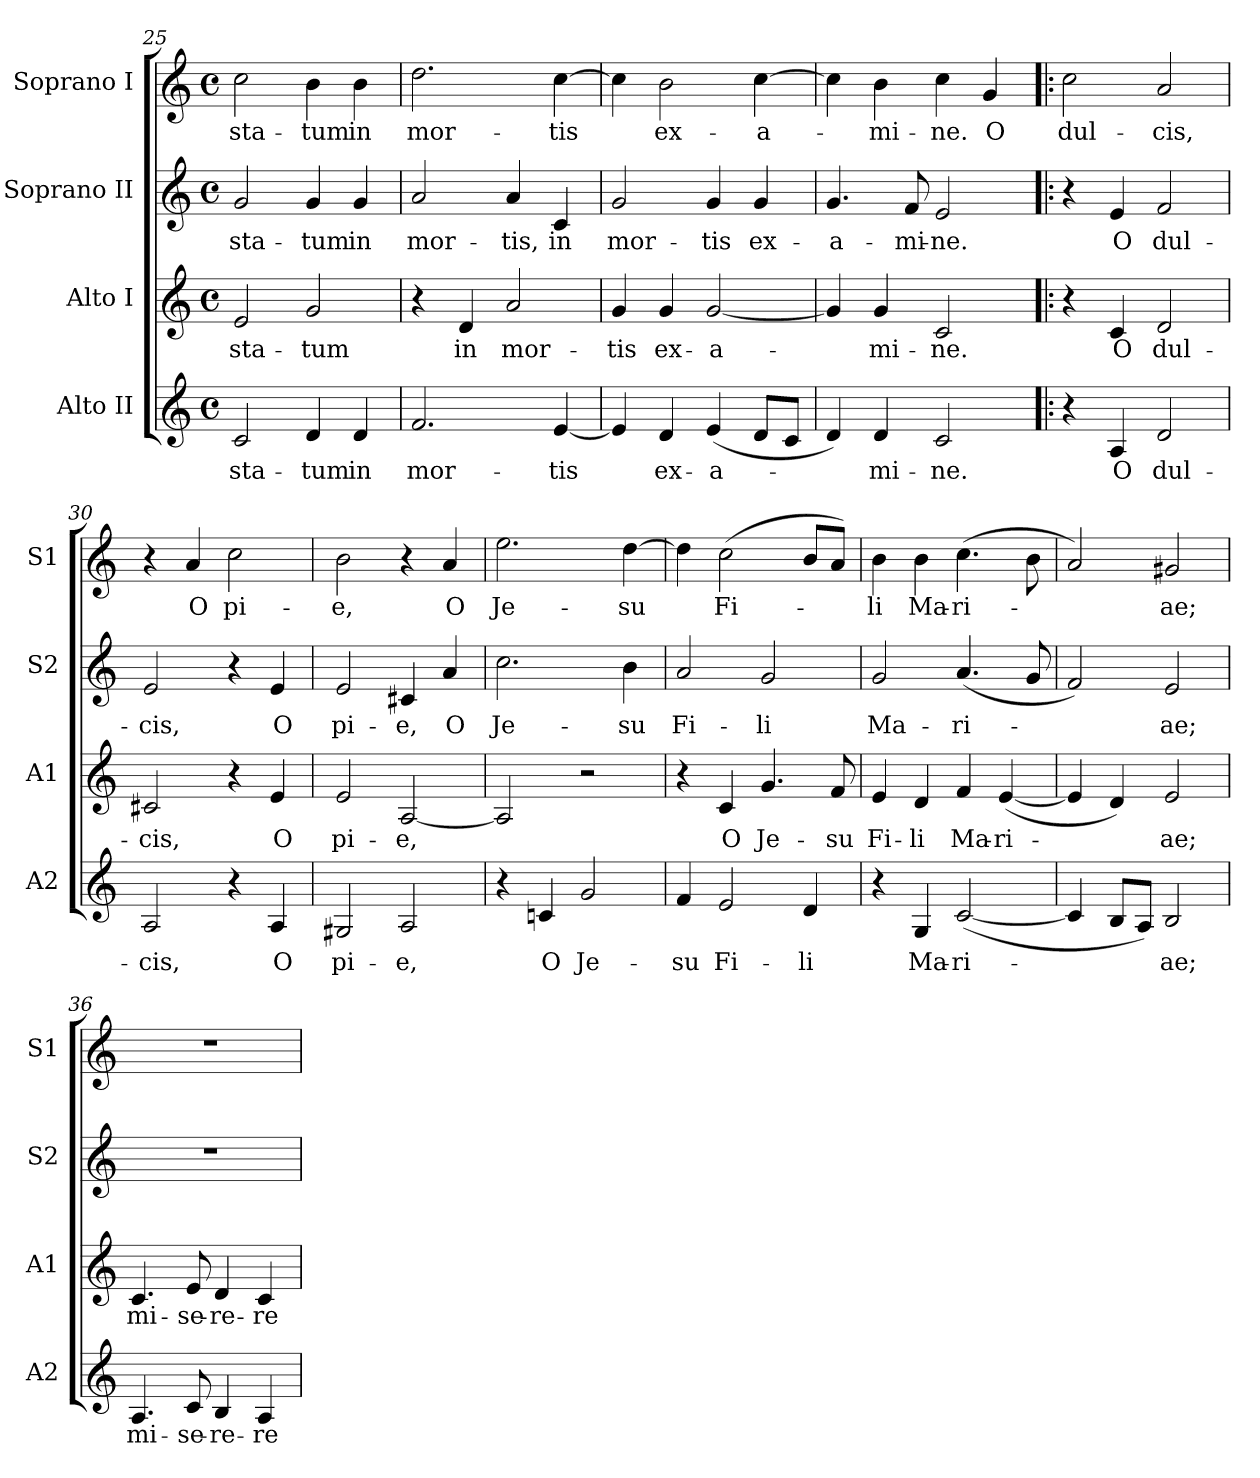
**kern	**text	**kern	**text	**kern	**text	**kern	**text
*part4	*part4	*part3	*part3	*part2	*part2	*part1	*part1
*staff4	*staff4	*staff3	*staff3	*staff2	*staff2	*staff1	*staff1
*I"Alto II	*	*I"Alto I	*	*I"Soprano II	*	*I"Soprano I	*
*I'A2	*	*I'A1	*	*I'S2	*	*I'S1	*
!!LO:LB:g=z
*clefG2	*	*clefG2	*	*clefG2	*	*clefG2	*
*k[]	*	*k[]	*	*k[]	*	*k[]	*
*M4/4	*	*M4/4	*	*M4/4	*	*M4/4	*
*met(c)	*	*met(c)	*	*met(c)	*	*met(c)	*
=25	=25	=25	=25	=25	=25	=25	=25
!	!LO:LY:b	!	!LO:LY:b	!	!LO:LY:b	!	!LO:LY:b
2c/	-sta-	2e/	-sta-	2g/	-sta-	2cc\	-sta-
!	!LO:LY:b	!	!LO:LY:b	!	!LO:LY:b	!	!LO:LY:b
4d/	-tum	2g/	-tum	4g/	-tum	4b\	-tum
!	!LO:LY:b	!	!	!	!LO:LY:b	!	!LO:LY:b
4d/	in	.	.	4g/	in	4b\	in
=26	=26	=26	=26	=26	=26	=26	=26
!	!LO:LY:b	!	!	!	!LO:LY:b	!	!LO:LY:b
2.f/	mor-	4r	.	2a/	mor-	2.dd\	mor-
!	!	!	!LO:LY:b	!	!	!	!
.	.	4d/	in	.	.	.	.
!	!	!	!LO:LY:b	!	!LO:LY:b	!	!
.	.	2a/	mor-	4a/	-tis,	.	.
!	!LO:LY:b	!	!	!	!LO:LY:b	!	!LO:LY:b
[4e/	-tis	.	.	4c/	in	[4cc\	-tis
=27	=27	=27	=27	=27	=27	=27	=27
!	!	!	!LO:LY:b	!	!LO:LY:b	!	!
4e/]	.	4g/	-tis	2g/	mor-	4cc\]	.
!	!LO:LY:b	!	!LO:LY:b	!	!	!	!LO:LY:b
4d/	ex-	4g/	ex-	.	.	2b\	ex-
!	!LO:LY:b	!	!LO:LY:b	!	!LO:LY:b	!	!
(<4e/	-a-	[2g/	-a-	4g/	-tis	.	.
!	!	!	!	!	!LO:LY:b	!	!LO:LY:b
8d/L	.	.	.	4g/	ex-	[4cc\	-a-
8c/J	.	.	.	.	.	.	.
=28	=28	=28	=28	=28	=28	=28	=28
!	!LO:LY:b	!	!LO:LY:b	!	!LO:LY:b	!	!
4d/)	-­	4g/]	-­	4.g/	-a-	4cc\]	.
!	!LO:LY:b	!	!LO:LY:b	!	!	!	!LO:LY:b
4d/	mi-	4g/	mi-	.	.	4b\	-mi-
!	!	!	!	!	!LO:LY:b	!	!
.	.	.	.	8f/	-mi-	.	.
!	!LO:LY:b	!	!LO:LY:b	!	!LO:LY:b	!	!LO:LY:b
2c/	-ne.	2c/	-ne.	2e/	-ne.	4cc\	-ne.
!	!	!	!	!	!	!	!LO:LY:b
.	.	.	.	.	.	4g/	O
!!LO:PB:g=z
=29!|:	=29!|:	=29!|:	=29!|:	=29!|:	=29!|:	=29!|:	=29!|:
!	!	!	!	!	!	!	!LO:LY:b
4r	.	4r	.	4r	.	2cc\	dul-
!	!LO:LY:b	!	!LO:LY:b	!	!LO:LY:b	!	!
4A/	O	4c/	O	4e/	O	.	.
!	!LO:LY:b	!	!LO:LY:b	!	!LO:LY:b	!	!LO:LY:b
2d/	dul-	2d/	dul-	2f/	dul-	2a/	-cis,
=30	=30	=30	=30	=30	=30	=30	=30
!	!LO:LY:b	!	!LO:LY:b	!	!LO:LY:b	!	!
2A/	-cis,	2c#X/	-cis,	2e/	-cis,	4r	.
!	!	!	!	!	!	!	!LO:LY:b
.	.	.	.	.	.	4a/	O
!	!	!	!	!	!	!	!LO:LY:b
4r	.	4r	.	4r	.	2cc\	pi-
!	!LO:LY:b	!	!LO:LY:b	!	!LO:LY:b	!	!
4A/	O	4e/	O	4e/	O	.	.
=31	=31	=31	=31	=31	=31	=31	=31
!	!LO:LY:b	!	!LO:LY:b	!	!LO:LY:b	!	!LO:LY:b
2G#X/	pi-	2e/	pi-	2e/	pi-	2b\	-e,
!	!LO:LY:b	!	!LO:LY:b	!	!LO:LY:b	!	!
2A/	-e,	[2A/	-e,	4c#X/	-e,	4r	.
!	!	!	!	!	!LO:LY:b	!	!LO:LY:b
.	.	.	.	4a/	O	4a/	O
=32	=32	=32	=32	=32	=32	=32	=32
!	!	!	!	!	!LO:LY:b	!	!LO:LY:b
4r	.	2A/]	.	2.cc\	Je-	2.ee\	Je-
!	!LO:LY:b	!	!	!	!	!	!
4cn/	O	.	.	.	.	.	.
!	!LO:LY:b	!	!	!	!	!	!
2g/	Je-	2r	.	.	.	.	.
!	!	!	!	!	!LO:LY:b	!	!LO:LY:b
.	.	.	.	4b\	-su	[4dd\	-su
=33	=33	=33	=33	=33	=33	=33	=33
!	!LO:LY:b	!	!	!	!LO:LY:b	!	!
4f/	-su	4r	.	2a/	Fi-	4dd\]	.
!	!LO:LY:b	!	!LO:LY:b	!	!	!	!LO:LY:b
2e/	Fi-	4c/	O	.	.	(>2cc\	Fi-
!	!	!	!LO:LY:b	!	!LO:LY:b	!	!
.	.	4.g/	Je-	2g/	-li	.	.
!	!LO:LY:b	!	!	!	!	!	!
4d/	-li	.	.	.	.	8b/L	.
!	!	!	!LO:LY:b	!	!	!	!
.	.	8f/	-su	.	.	8a/J)	.
!!LO:LB:g=z
=34	=34	=34	=34	=34	=34	=34	=34
!	!	!	!LO:LY:b	!	!LO:LY:b	!	!LO:LY:b
4r	.	4e/	Fi-	2g/	Ma-	4b\	-li
!	!LO:LY:b	!	!LO:LY:b	!	!	!	!LO:LY:b
4G/	Ma-	4d/	-li	.	.	4b\	Ma-
!	!LO:LY:b	!	!LO:LY:b	!	!LO:LY:b	!	!LO:LY:b
(<[2c/	-ri-	4f/	Ma-	(<4.a/	-ri-	(>4.cc\	-ri-
!	!	!	!LO:LY:b	!	!	!	!
.	.	(<[4e/	-ri-	.	.	.	.
.	.	.	.	8g/	.	8b\	.
=35	=35	=35	=35	=35	=35	=35	=35
!	!LO:LY:b	!	!LO:LY:b	!	!LO:LY:b	!	!LO:LY:b
4c/]	-­	4e/]	-­	2f/)	-­	2a/)	-­
8B/L	.	4d/)	.	.	.	.	.
8A/J)	.	.	.	.	.	.	.
!	!LO:LY:b	!	!LO:LY:b	!	!LO:LY:b	!	!LO:LY:b
2B/	ae;	2e/	ae;	2e/	ae;	2g#X/	ae;
=36	=36	=36	=36	=36	=36	=36	=36
!	!LO:LY:b	!	!LO:LY:b	!	!	!	!
4.A/	mi-	4.c/	mi-	1r	.	1r	.
!	!LO:LY:b	!	!LO:LY:b	!	!	!	!
8c/	-se-	8e/	-se-	.	.	.	.
!	!LO:LY:b	!	!LO:LY:b	!	!	!	!
4B/	-re-	4d/	-re-	.	.	.	.
!	!LO:LY:b	!	!LO:LY:b	!	!	!	!
4A/	-re	4c/	-re	.	.	.	.
=	=	=	=	=	=	=	=
*-	*-	*-	*-	*-	*-	*-	*-
